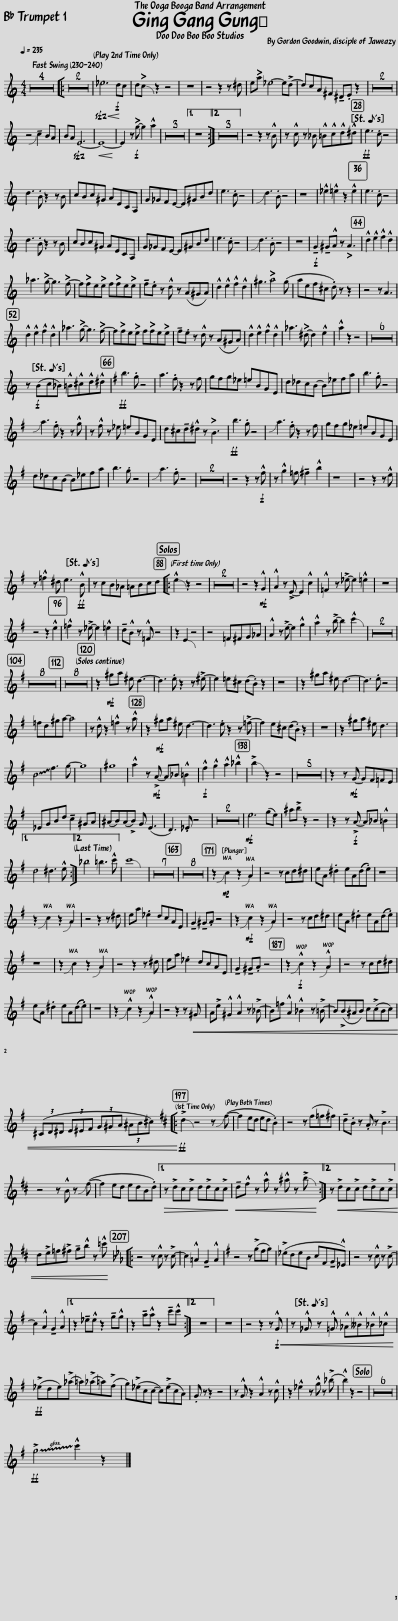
X:1
L:1/8
Q:1/4=235
M:4/4
I:linebreak $
K:none
V:1 treble transpose=-2
V:1
[K:C] z8 | z8 | z8 | z8 |: z8 | %5
 z8 |!sfz!!<(! _e6!f! d!<)!c | dc z2 z4 | z8 | z4 z2 z ^d | %10
 ea _e4- e!>!d- | dcA^F !tenuto!^D.E z2 | z8 | z8 |$ z4 !slide!!tenuto!c2 BA | %15
 BA!sfz! E6- |!<(! E8-!<)! | E2 z!f! g- g2 !^!a2 | z8 | z8 | %20
 z8 |1 z8 :|2 z8 | z8 | z8 || %25
 z4 z2 z !^!B | z !^!c z _B !^!=B!^!c!^!d!^!^d |!ff! e3 .c z4 |$ d3 .B z2 z B | cBc^G AECA, | %30
 G_GFE- E^GBd | e3 .c z4 | !slide!d3 .B z4 | z8 | !^!_e2 !^!=e2 z2 !^!e2 | %35
 e3 .c z4 |$ d3 .B z2 z B | cBc^G AECA, | G_GFE- E^GBd | e3 .c z4 | %40
 !slide!d3 .B z4 | z8 |!f! !tenuto!G2 !tenuto!^G!^!A z A3 | !^!d2 !^!e2 !^!f2 !^!d2 |$ _a3 g- g3 f- | %45
 ffee ffee | !tenuto!f.e z !^!d z (A^GA) | !^!d2 !^!e2 !^!f2 !^!d2 | ^g3 a4 (g | aef^c .d) z z2 | %50
 z4 z A3 |$ !^!d2 !^!e2 !^!f2 !^!d2 | _a3 g- g3 f- | ffee ffee | !tenuto!f.e z !^!d z (A^GA) | %55
 !^!d2 !^!e2 !^!f2 !^!d2 | _a3 ^d- d2 !^!e2 | !^!a2 z2 z4 | z8 | z8 | %60
 z8 | z8 | z8 | z8 |$ z!f! (Bc_B) !^!=B!^!^c!^!d!^!^d | %65
[K:G]!ff! b3 .g z4 | a3 .f z2 z f | gfg_e =eBGE | d_dcB- B_efa | b3 .g z4 |$ %70
 !slide!a3 .f z2 z !^!g | z !^!f z _e =eBGE | d^c!tenuto!d!^!^d z B3 |!ff! b3 .g z4 | !slide!a3 .f z2 z f | %75
 gfg_e =eBGE |$ d_dcB- B_efa | b3 .g z4 | !slide!a3 .f z4 | z8 | %80
 z8 | z4 z2 z!f! !^!f | z !^!g2 =f !tenuto!^f2 !^!b2 | z8 | z4 z2 z !^!e |$ %85
 z !^!=f2 ^d e3!ff! !^!B | z cB_A =ABcd |: !^!e2 z2 z4 | z8 | z8 | %90
 z4 z2!mf! !^!G2 | !^!A2 z !>!E- E2 !^!c2 | !^!=F2 z !>!_e- e2 !^!=e2 | z8 |$ z4 z2 !^!e2 | %95
 !^!=f2 z !>!_e- e2 !^!=e2 | !tenuto!d!^!B z !^!=F z4 | z2 E2 z4 | z4 =F^FG_A | !^!A2 z !>!e- e2 !^!g2 | %100
 !^!a2 z !>!b- b2 !^!c'2 | z8 | z8 |$ z8 | z8 | %105
 z8 | z8 | z8 | z8 | z8 | %110
 z8 | z8 | z8 | z8 | z8 | %115
 z8 | z8 | z8 | z8 | z2!mf! ^ga ^e d3- | %120
 d3 .e z2 z !>!^e- | e2 =e^c (d.B) z2 | z8 | z2 ^ga ^e d3- | d3 .e z4 |$ %125
 =fd^ga- a4 | z !^!d z2 !^!=f2 z !^!a | z2!mf! ^ga ^e d3- | d3 .e z2 z !>!=f- | f2 e^c (d.B) z2 | %130
 z8 | z2 ^ga ^e d3 |$ !~(!B4 !~)!f3 g- | g8 | ^g8 | %135
 !^!a2 z!mf! !>!A- A_B !^!=B2 |!f! !^!f2 !^!g2 !^!a2 !^!_b2 | !>!b2 z2 z4 | z8 | z8 | %140
 z8 | z8 | z8 | z2 z!mf! G- GF=FE |$ _EGBd !tenuto!c2 ^GA | %145
 (^AB)(A!>!B) G (E3 | D3) ._E z4 | z8 | z8 |!mf! e6 (ge) | %150
 ^a!>!b z2 z4 | z2 z!f! !>!A- A_B !^!=B2 |1$ d4 ^d3 !^!e :|2 _b4 =b3 !^!c' || c'8 | %155
 z8 | z8 | z8 | z8 | z8 | %160
 z8 | z8 | z8 | z8 | z8 | %165
 z8 | z8 | z8 | z8 | z8 | %170
 z2!mp! !slide!c2 z2 !slide!A2 | z4 z cd^d | eA .^d2 eA((d.e)) | z8 |$ z2 !slide!c2 z2 !slide!A2 | %175
 z4 z2 z ^d | ea ._e2 dcAE | !tenuto!G2 !tenuto!^G.A z4 | z2!mf! !slide!c2 z2 !slide!A2 | z4 z cd^d | %180
 eA .^d2 eA((d.e)) |$ z8 | z2 !slide!c2 z2 !slide!A2 | z4 z2 z ^d | ea ._e2 dcAE | %185
 !tenuto!G2 !tenuto!^G.A z4 | z2!f! !slide!!^!c2 z2 !slide!!^!A2 | z4 z cd^d |$ eA .^d2 eA((d.e)) | z8 | %190
 z2 !slide!!^!c2 z2 !slide!!^!A2 | z4 z2 z!<(! ^G | A!>!e !^!^G2 !^!A2 z !>!_B- | B=f !^!A2 !^!_B2 z !>!=B- | B(!>!B^AB) c(!>!cBc) |$ %195
 (3(^CD^D (3E^EF (3G^GA (3^AB^c)!<)! |:[K:D]!ff! !>!d2 z4 z (!slide!f- | f2 ed ed .B2) | z4 z (f=f^f) | !tenuto!d.B z .A z !>!B3 |$ %200
 z4 z !^!B z (!slide!f- | f2 ed edB.d) |1!>(! z !>!dc!>!c d!>!dc!>!c!>)! |!<(! !tenuto!d!^!f z !^!a z !^!^a z !>!b!<)! :|2 z!<(! !>!dc!>!c d!>!dc!>!c ||$ %205
 d!>!e=f!>!^f !tenuto!g!^!b z !^!=c'!<)! |:[K:Eb] z4 z !^!c z !>!c- | c2 !^!=A2 !tenuto!G2 !^!A2 |[K:G] z4 z (!>!gfg) | (!>!_edeB cF!tenuto!G!^!_E) | %210
 z4 z !^!c z !>!c- |$ c2 !^!A2 !tenuto!G2 !^!A2 |1 z2 !tenuto!_e!^!e z2 !tenuto!g!^!g | z2 !tenuto!a!^!a z2 !tenuto!c'!^!c' :|2 z8 || %215
 z8 | z4 z2 z!f!!<(! !^!G | z !^!_G z !^!=G !^!_A!^!__B!^!_B!^!_c!<)! |$!ff! (!>!_ede)(!>!_a =a)(!>!_a=a)(!>!f | g)(!>!_ecc- c)(!>!ecA) | %220
 .G z z2 z4 | z !^!G z2 !^!A2 z !^!c | z2 !^!_e2 z !^!g z (!>!_b | !^!b2) z2 z4 | z8 | %225
 z8 | z8 | z8 | z8 | z8 |$ %230
!ff! !~(!!>!g4 !~)!!^!c'2 z2 |] %231
